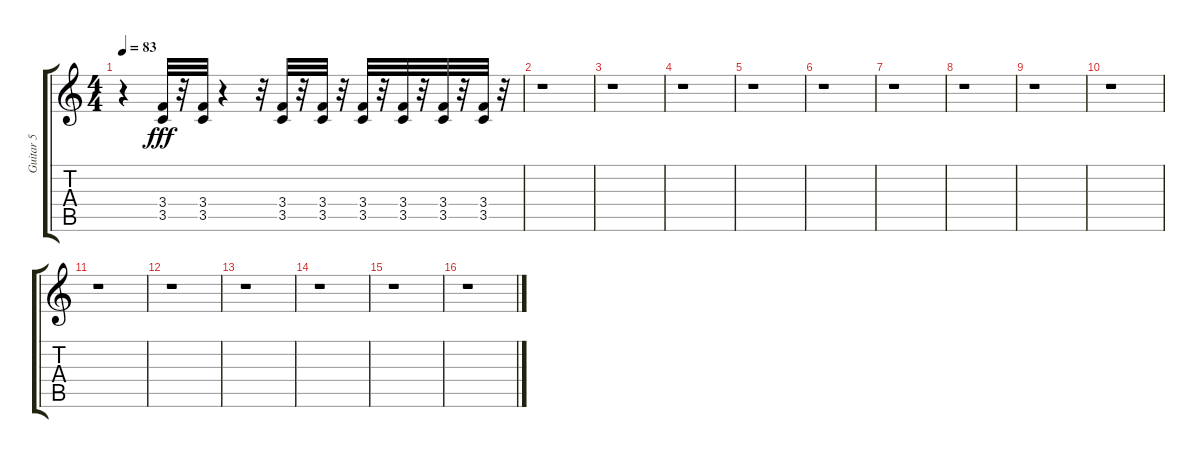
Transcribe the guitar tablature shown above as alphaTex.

\track ("Guitar 5" "Guitar 5") {instrument distortionguitar}
\staff {score tabs}
\tuning (E4 B3 G3 D3 A2 E2) {hide}
\ts (4 4)
\tempo 83
\clef g2
\ks c
r.4{dy fff} (3.4 3.5).32 r.32 (3.4 3.5).32 r.4 r.32 (3.4 3.5).32 r.32 (3.4 3.5).32 r.32 (3.4 3.5).32 r.32 (3.4 3.5).32 r.32 (3.4 3.5).32 r.32 (3.4 3.5).32 r.32 |
r.1 |
r.1 |
r.1 |
r.1 |
r.1 |
r.1 |
r.1 |
r.1 |
r.1 |
r.1 |
r.1 |
r.1 |
r.1 |
r.1 |
r.1
